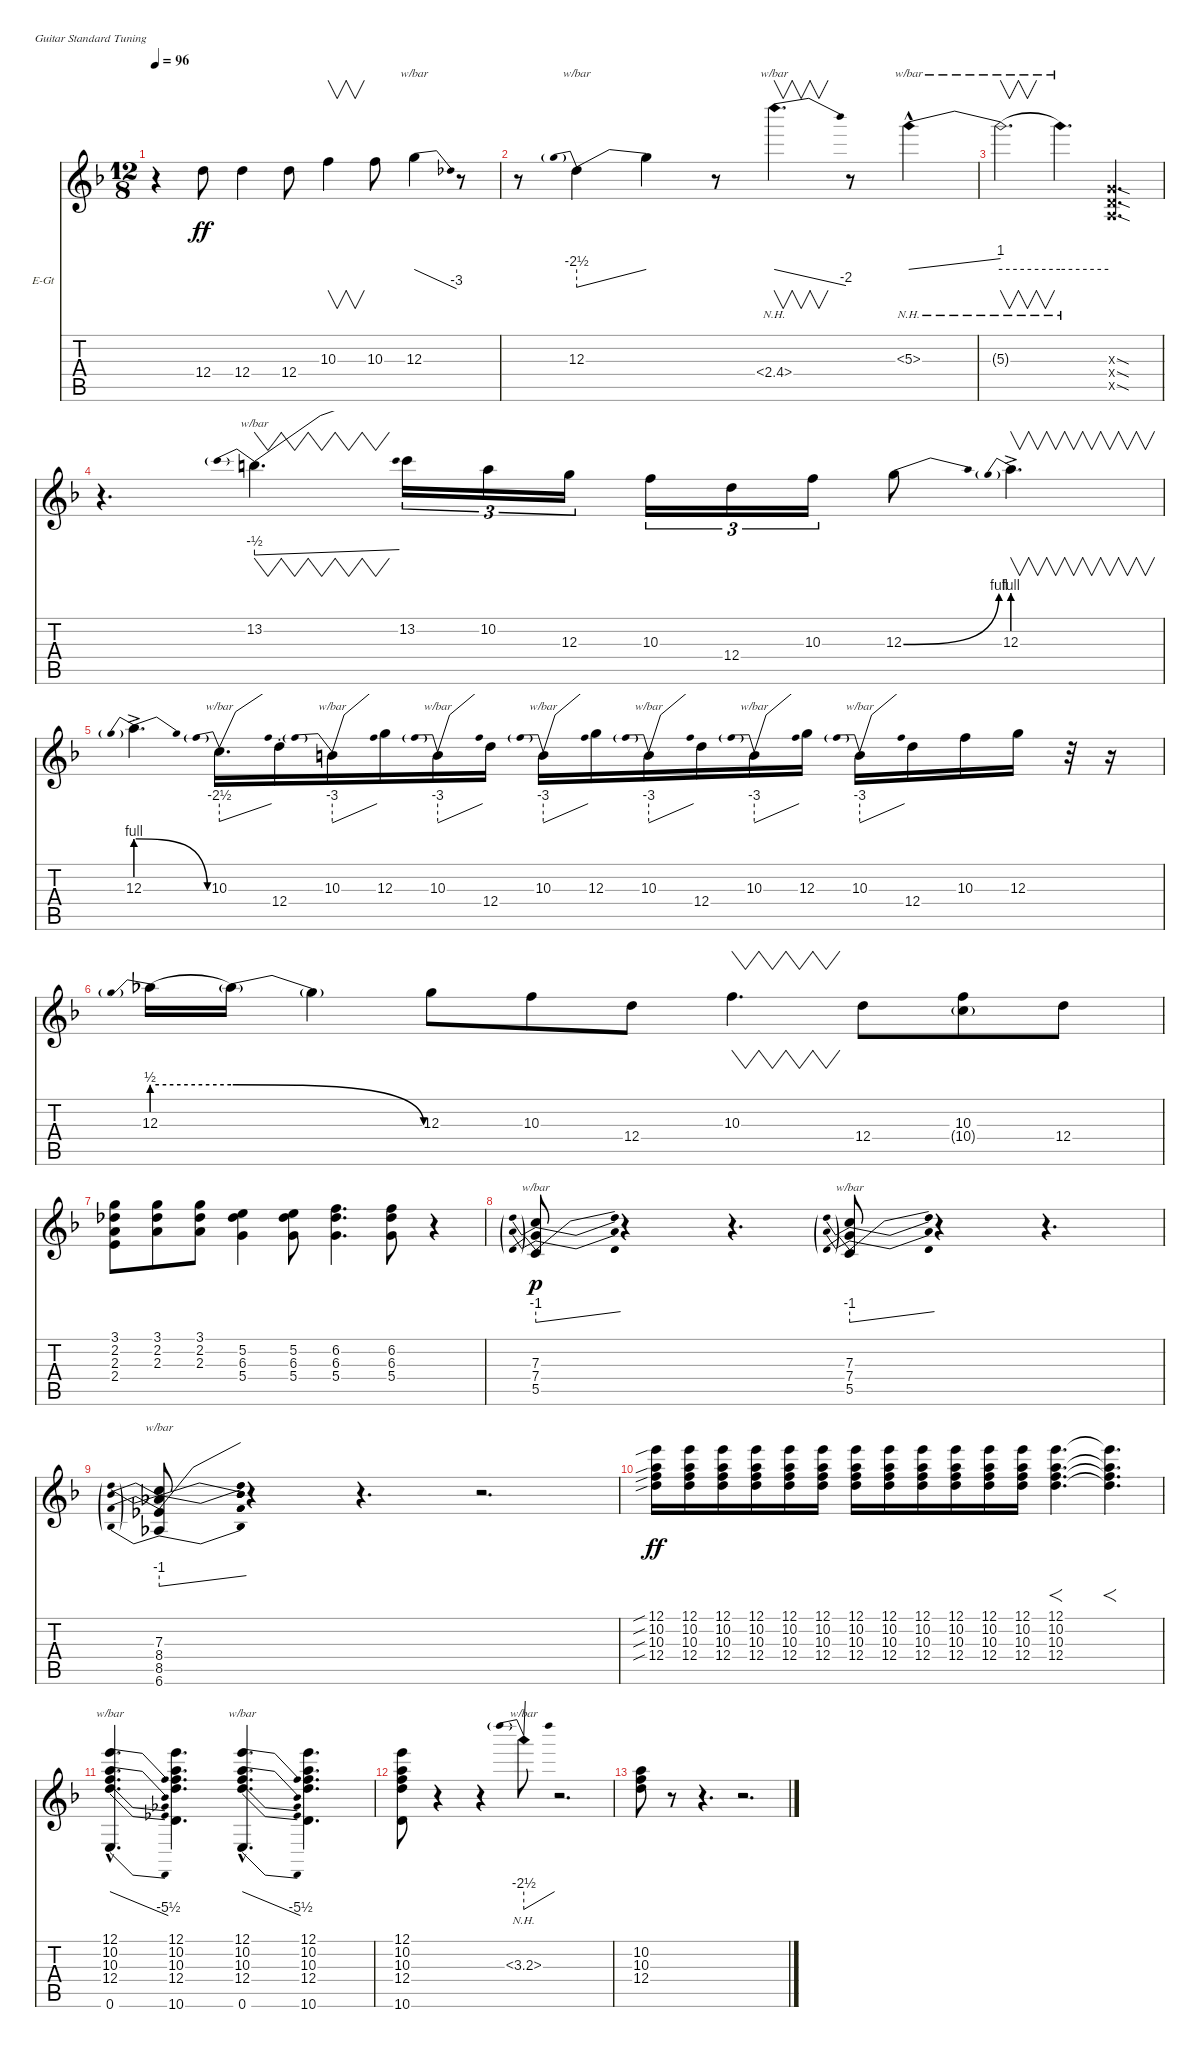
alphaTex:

\defaultSystemsLayout 4
\bracketExtendMode nobrackets
\firstSystemTrackNameOrientation horizontal
\otherSystemsTrackNameOrientation horizontal
\track ("Electric Guitar" "E-Gt") {multiBarRest instrument overdrivenguitar}
\staff {score tabs}
\tuning (E4 B3 G3 D3 A2 E2)
\ts (12 8)
\tempo 96
\clef g2
\ks dminor
r.4{dy ff} 12.4.8 12.4.4 12.4.8 10.3.4{v} 10.3.8 12.3.4{tbe (dive default 43.199999999999996 0 60 -12)} r.8 |
r.8 12.3.4{tbe (predivedive default 0 -10 10.2 0)} 12.3{t}.4 r.8 2.4{nh}.4{v d tbe (dive default 47.4 0 60 -8)} r.8 5.3{nh hac}.4{tbe (dive default 21 0 59.4 4)} |
5.3{nh t}.2{v d tbe (hold default 0 0 60 0)} 5.3{nh t}.4{d tbe (hold default 0 0 60 0)} (0.3{sod x} 0.4{sod x} 0.5{sod x}).4{d} |
\scale
0.270503 r.4{d} 13.2.4{vw d tbe (predivedive default 0 -2 10.2 0)} 13.2.16{tu (3 2)} 10.2.16{tu (3 2)} 12.3.16{tu (3 2)} 10.3.16{tu (3 2)} 12.4.16{tu (3 2)} 10.3.16{tu (3 2)} 12.3{be (bend 0 0 36 4)}.8 12.3{be (prebend 0 4 60 4) ac}.4{v d} |
\scale
0.309018 12.3{be (prebendrelease 0 4 39 0) ac}.4{d} 10.3.16{d tbe (predivedive default 0 -10 25.2 0)} 12.4{st}.16 10.3.16{tbe (predivedive default 0 -12 15.6 0)} 12.3.16 10.3.16{tbe (predivedive default 0 -12 18.599999999999998 0)} 12.4.16 10.3.16{tbe (predivedive default 0 -12 15.6 0)} 12.3.16 10.3.16{tbe (predivedive default 0 -12 18.599999999999998 0)} 12.4.16 10.3.16{tbe (predivedive default 0 -12 15.6 0)} 12.3.16 10.3.16{tbe (predivedive default 0 -12 18.599999999999998 0)} 12.4.16 10.3.16 12.3.16 r.32 r.16 |
\scale
0.241188 12.3{be (prebend 0 2 60 2)}.16 12.3{be (release 0 2 15 0) t}.16 12.3{t}.4 12.3.8 10.3.8 12.4.8 10.3.4{vw d} 12.4.8 (10.4{g} 10.3).8 12.4.8 |
\scale
0.179502 (2.4 2.3 2.2 3.1).8 (3.1 2.2 2.3).8 (2.3 2.2 3.1).8 (5.4 6.3 5.2).4 (5.4 6.3 5.2).8 (6.2 6.3 5.4).4{d} (5.4 6.3 6.2).8 r.4 |
(5.5 7.4 7.3).8{tbe (predivedive default 0 -4 10.799999999999999 0) dy p} r.4 r.4{d} (5.5 7.4 7.3).8{tbe (predivedive default 0 -4 10.799999999999999 0)} r.4 r.4{d} |
(8.5 8.4 7.3 6.6).8{tbe (predivedive default 0 -4 10.799999999999999 0)} r.4 r.4{d} r.2{d} |
(12.1{sib} 10.2{sib} 10.3{sib} 12.4{sib}).16{dy ff} (12.1 10.2 10.3 12.4).16 (12.1 10.2 10.3 12.4).16 (12.1 10.2 10.3 12.4).16 (12.1 10.2 10.3 12.4).16 (12.1 10.2 10.3 12.4).16 (12.1 10.2 10.3 12.4).16 (12.1 10.2 10.3 12.4).16 (12.1 10.2 10.3 12.4).16 (12.1 10.2 10.3 12.4).16 (12.1 10.2 10.3 12.4).16 (12.1 10.2 10.3 12.4).16 (12.4 10.3 10.2 12.1).4{f d} (12.4{t} 10.3{t} 10.2{t} 12.1{t}).4{f d} |
(12.1 10.2 10.3 12.4 0.6{hac}).4{d tbe (dive default 0 0 60 -22)} (12.4 10.3 10.6 10.2 12.1).4{d} (12.1 10.2 10.3 12.4 0.6{hac}).4{d tbe (dive default 0 0 60 -22)} (12.4 10.3 10.6 10.2 12.1).4{d} |
(12.1 10.2 10.3 12.4 10.6).8 r.4 r.4 3.3{nh}.8{tbe (predivedive default 0 -10 30 0)} r.2{d} |
(10.3 10.2 12.4).8 r.8 r.4{d} r.2{d}
